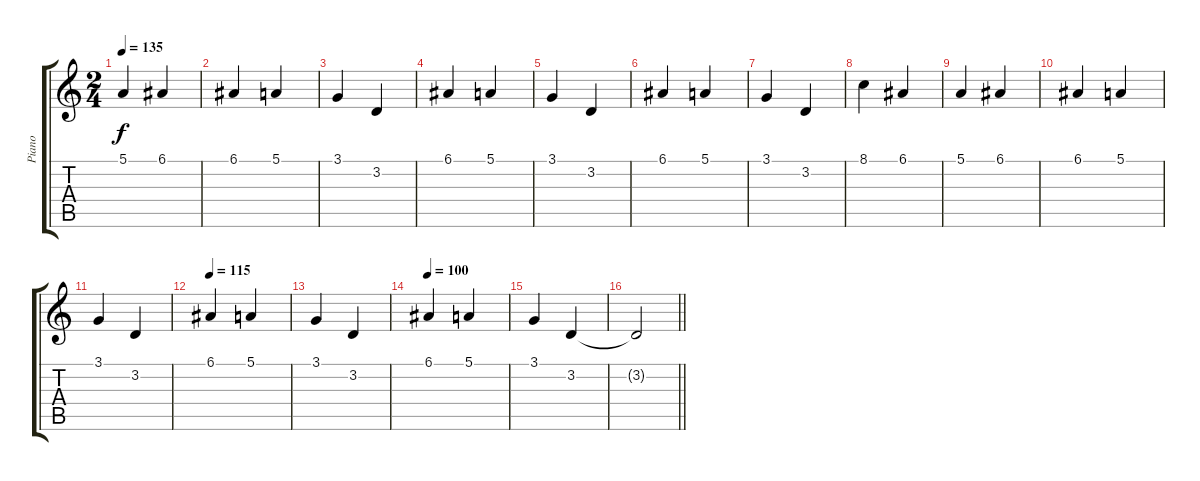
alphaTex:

\track ("Piano" "Piano") {instrument electricpiano1}
\staff {score tabs}
\tuning (E4 B3 G3 D3 A2 E2) {hide}
\ts (2 4)
\tempo 135
\clef g2
\ks c
5.1.4{dy f} 6.1.4 |
6.1.4 5.1.4 |
3.1.4 3.2.4 |
6.1.4 5.1.4 |
3.1.4 3.2.4 |
6.1.4 5.1.4 |
3.1.4 3.2.4 |
8.1.4 6.1.4 |
5.1.4 6.1.4 |
6.1.4 5.1.4 |
3.1.4 3.2.4 |
\tempo 115
6.1.4 5.1.4 |
3.1.4 3.2.4 |
\tempo 100
6.1.4 5.1.4 |
3.1.4 3.2.4 |
\barLineRight lightlight
3.2{t}.2
